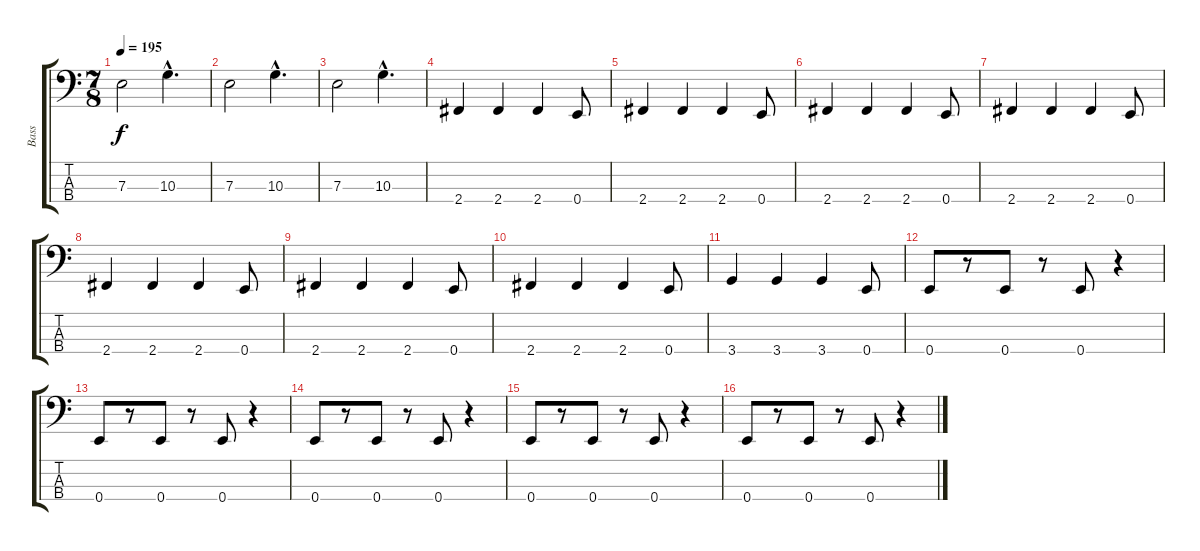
\track ("Bass" "Bass") {instrument electricbassfinger}
\staff {score tabs}
\tuning (G2 D2 A1 E1) {hide}
\ts (7 8)
\tempo 195
\clef f4
\ks c
7.3.2{dy f instrument acousticbass} 10.3{hac}.4{d} |
7.3.2{instrument acousticbass} 10.3{hac}.4{d} |
7.3.2{instrument acousticbass} 10.3{hac}.4{d} |
2.4.4{volume 16 instrument electricbassfinger} 2.4.4 2.4.4 0.4.8 |
2.4.4{volume 16 instrument electricbassfinger} 2.4.4 2.4.4 0.4.8 |
2.4.4{volume 16 instrument electricbassfinger} 2.4.4 2.4.4 0.4.8 |
2.4.4{volume 16 instrument electricbassfinger} 2.4.4 2.4.4 0.4.8 |
2.4.4{volume 16 instrument electricbassfinger} 2.4.4 2.4.4 0.4.8 |
2.4.4{volume 16 instrument electricbassfinger} 2.4.4 2.4.4 0.4.8 |
2.4.4{volume 16 instrument electricbassfinger} 2.4.4 2.4.4 0.4.8 |
3.4.4{volume 16 instrument electricbassfinger} 3.4.4 3.4.4 0.4.8 |
0.4.8 r.8 0.4.8 r.8 0.4.8 r.4 |
0.4.8 r.8 0.4.8 r.8 0.4.8 r.4 |
0.4.8 r.8 0.4.8 r.8 0.4.8 r.4 |
0.4.8 r.8 0.4.8 r.8 0.4.8 r.4 |
0.4.8 r.8 0.4.8 r.8 0.4.8 r.4
